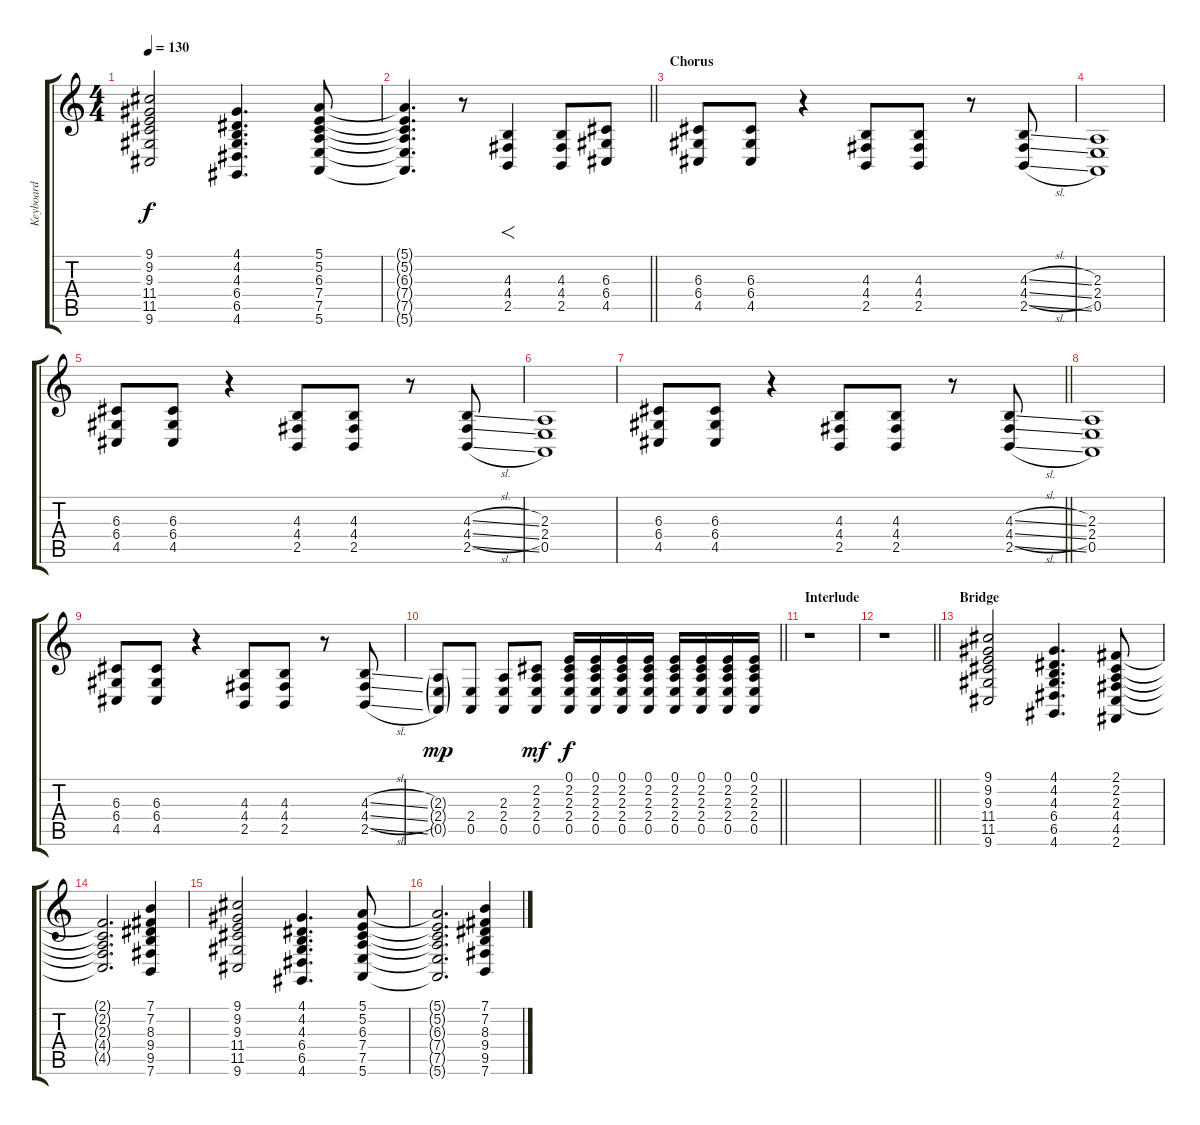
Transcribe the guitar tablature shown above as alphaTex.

\track ("Keyboard" "Keyboard") {instrument acousticgrandpiano}
\staff {score tabs}
\tuning (E4 B3 G3 D3 A2 E2) {hide}
\ts (4 4)
\tempo 130
\clef g2
\ks c
(9.1 9.2 9.3 11.4 11.5 9.6).2{dy f} (4.1 4.2 4.3 6.4 6.5 4.6).4{d} (5.1 5.2 6.3 7.4 7.5 5.6).8 |
\barLineRight lightlight
(5.1{t} 5.2{t} 6.3{t} 7.4{t} 7.5{t} 5.6{t}).4{d} r.8 (4.3 4.4 2.5).4{f instrument synthbrass1} (4.3 4.4 2.5).8 (6.3 6.4 4.5).8 |
\section ("" "Chorus")
(6.3 6.4 4.5).8 (6.3 6.4 4.5).8 r.4 (4.3 4.4 2.5).8 (4.3 4.4 2.5).8 r.8 (4.3{sl} 4.4{sl} 2.5{sl}).8 |
(2.3 2.4 0.5).1 |
(6.3 6.4 4.5).8 (6.3 6.4 4.5).8 r.4 (4.3 4.4 2.5).8 (4.3 4.4 2.5).8 r.8 (4.3{sl} 4.4{sl} 2.5{sl}).8 |
(2.3 2.4 0.5).1 |
\barLineRight lightlight
(6.3 6.4 4.5).8 (6.3 6.4 4.5).8 r.4 (4.3 4.4 2.5).8 (4.3 4.4 2.5).8 r.8 (4.3{sl} 4.4{sl} 2.5{sl}).8 |
(2.3 2.4 0.5).1 |
(6.3 6.4 4.5).8 (6.3 6.4 4.5).8 r.4 (4.3 4.4 2.5).8 (4.3 4.4 2.5).8 r.8 (4.3{sl} 4.4{sl} 2.5{sl}).8 |
\barLineRight lightlight
(2.3{g} 2.4{g} 0.5{g}).8{dy mp} (2.4 0.5).8 (2.3 2.4 0.5).8 (2.2 2.3 2.4 0.5).8{dy mf} (0.1 2.2 2.3 2.4 0.5).16{dy f} (0.1 2.2 2.3 2.4 0.5).16 (0.1 2.2 2.3 2.4 0.5).16 (0.1 2.2 2.3 2.4 0.5).16 (0.1 2.2 2.3 2.4 0.5).16 (0.1 2.2 2.3 2.4 0.5).16 (0.1 2.2 2.3 2.4 0.5).16 (0.1 2.2 2.3 2.4 0.5).16 |
\section ("" "Interlude")
r.1 |
\barLineRight lightlight
r.1 |
\section ("" "Bridge")
(9.1 9.2 9.3 11.4 11.5 9.6).2{instrument acousticgrandpiano} (4.1 4.2 4.3 6.4 6.5 4.6).4{d} (2.1 2.2 2.3 4.4 4.5 2.6).8 |
(2.1{t} 2.2{t} 2.3{t} 4.4{t} 4.5{t}).2{d} (7.1 7.2 8.3 9.4 9.5 7.6).4 |
(9.1 9.2 9.3 11.4 11.5 9.6).2 (4.1 4.2 4.3 6.4 6.5 4.6).4{d} (5.1 5.2 6.3 7.4 7.5 5.6).8 |
(5.1{t} 5.2{t} 6.3{t} 7.4{t} 7.5{t} 5.6{t}).2{d} (7.1 7.2 8.3 9.4 9.5 7.6).4
